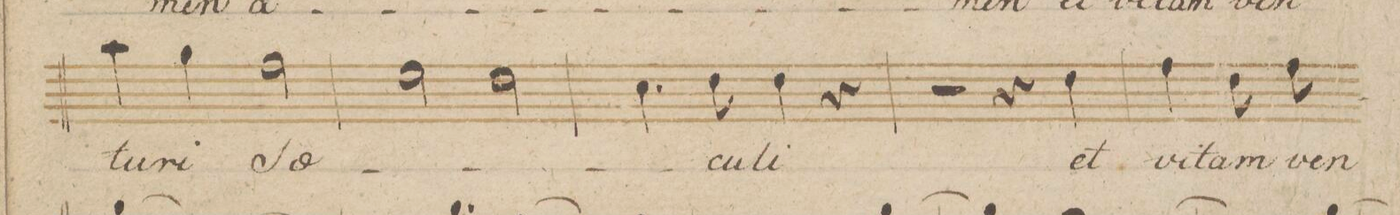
**kern	**text	**dynam
*I"Tenore.	*	*
*clefC4	*	*
*k[b-]	*	*
*met(c)	*	*
*M4/4	*	*
4g\	-tu-	.
4f\	-ri	.
2e\	Sae-	.
=257	=257	=257
2d\	.	.
2c\	.	.
=258	=258	=258
4.B-\	.	.
8c\	-cu-	.
4c\	-li	.
4r	.	.
=259	=259	=259
2r	.	.
4r	.	.
4c\	et	.
=260	=260	=260
4e\	vi-	.
8c\	-tam	.
8e\	ven-	.
*-	*-	*-
